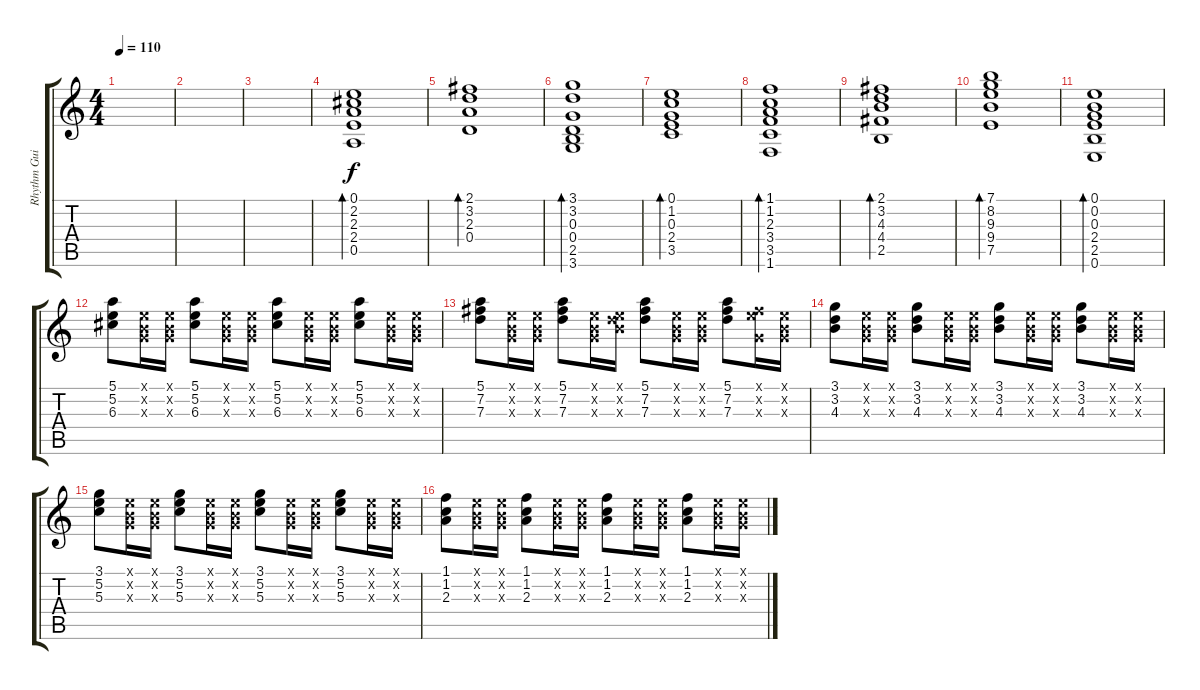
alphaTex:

\track ("Rhythm Guitar Clean" "Rhythm Gui") {instrument electricguitarclean}
\staff {score tabs}
\tuning (E4 B3 G3 D3 A2 E2) {hide}
\ts (4 4)
\tempo 110
\clef g2
\ks c
|
|
|
(0.1 2.2 2.3 2.4 0.5).1{bd 240} |
(2.1 3.2 2.3 0.4).1{bd 240} |
(3.1 3.2 0.3 0.4 2.5 3.6).1{bd 240} |
(0.1 1.2 0.3 2.4 3.5).1{bd 240} |
(1.1 1.2 2.3 3.4 3.5 1.6).1{bd 240} |
(2.1 3.2 4.3 4.4 2.5).1{bd 240} |
(7.1 8.2 9.3 9.4 7.5).1{bd 240} |
(0.1 0.2 0.3 2.4 2.5 0.6).1{bd 240} |
(5.1 5.2 6.3).8 (0.1{x} 0.2{x} 0.3{x}).16 (0.1{x} 0.2{x} 0.3{x}).16 (5.1 5.2 6.3).8 (0.1{x} 0.2{x} 0.3{x}).16 (0.1{x} 0.2{x} 0.3{x}).16 (5.1 5.2 6.3).8 (0.1{x} 0.2{x} 0.3{x}).16 (0.1{x} 0.2{x} 0.3{x}).16 (5.1 5.2 6.3).8 (0.1{x} 0.2{x} 0.3{x}).16 (0.1{x} 0.2{x} 0.3{x}).16 |
(5.1 7.2 7.3).8 (0.1{x} 0.2{x} 0.3{x}).16 (0.1{x} 0.2{x} 0.3{x}).16 (5.1 7.2 7.3).8 (0.1{x} 0.2{x} 0.3{x}).16 (0.1{x} 0.2{x} 7.3{x}).16 (5.1 7.2 7.3).8 (0.1{x} 0.2{x} 0.3{x}).16 (0.1{x} 0.2{x} 0.3{x}).16 (5.1 7.2 7.3).8 (0.1{x} 7.2{x} 0.3{x}).16 (0.1{x} 0.2{x} 0.3{x}).16 |
(3.1 3.2 4.3).8 (0.1{x} 0.2{x} 0.3{x}).16 (0.1{x} 0.2{x} 0.3{x}).16 (3.1 3.2 4.3).8 (0.1{x} 0.2{x} 0.3{x}).16 (0.1{x} 0.2{x} 0.3{x}).16 (3.1 3.2 4.3).8 (0.1{x} 0.2{x} 0.3{x}).16 (0.1{x} 0.2{x} 0.3{x}).16 (3.1 3.2 4.3).8 (0.1{x} 0.2{x} 0.3{x}).16 (0.1{x} 0.2{x} 0.3{x}).16 |
(3.1 5.2 5.3).8 (0.1{x} 0.2{x} 0.3{x}).16 (0.1{x} 0.2{x} 0.3{x}).16 (3.1 5.2 5.3).8 (0.1{x} 0.2{x} 0.3{x}).16 (0.1{x} 0.2{x} 0.3{x}).16 (3.1 5.2 5.3).8 (0.1{x} 0.2{x} 0.3{x}).16 (0.1{x} 0.2{x} 0.3{x}).16 (3.1 5.2 5.3).8 (0.1{x} 0.2{x} 0.3{x}).16 (0.1{x} 0.2{x} 0.3{x}).16 |
(1.1 1.2 2.3).8 (0.1{x} 0.2{x} 0.3{x}).16 (0.1{x} 0.2{x} 0.3{x}).16 (1.1 1.2 2.3).8 (0.1{x} 0.2{x} 0.3{x}).16 (0.1{x} 0.2{x} 0.3{x}).16 (1.1 1.2 2.3).8 (0.1{x} 0.2{x} 0.3{x}).16 (0.1{x} 0.2{x} 0.3{x}).16 (1.1 1.2 2.3).8 (0.1{x} 0.2{x} 0.3{x}).16 (0.1{x} 0.2{x} 0.3{x}).16
